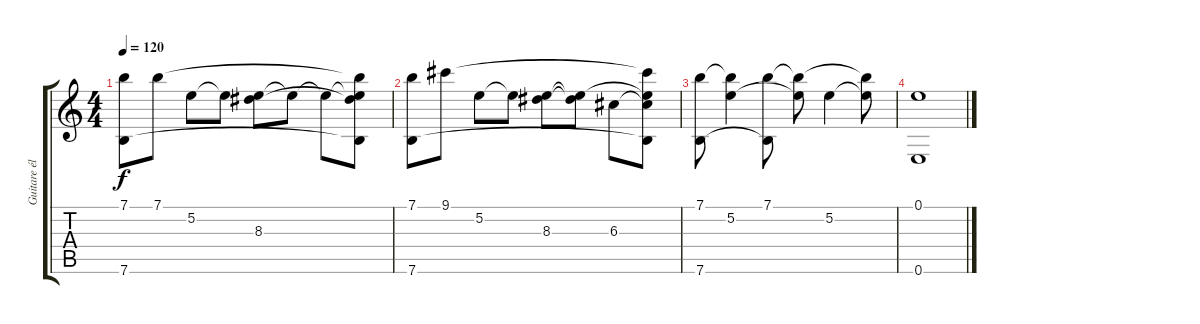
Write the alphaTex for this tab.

\track ("Guitare électro-accoustique" "Guitare él") {instrument acousticguitarsteel}
\staff {score tabs}
\tuning (E4 B3 G3 D3 A2 E2) {hide}
\ts (4 4)
\tempo 120
\clef g2
\ks c
(7.1 7.6).8{dy f} 7.1.8 5.2.8 5.2{t}.8 (5.2{t} 8.3).8 5.2{t}.8 5.2{t}.8 (7.1{t} 5.2{t} 8.3{t} 7.6{t}).8 |
(7.1 7.6).8 9.1.8 5.2.8 5.2{t}.8 (5.2{t} 8.3).8 (5.2{t} 8.3{t}).8 6.3.8 (9.1{t} 5.2{t} 6.3{t} 7.6{t}).8 |
(7.1 7.6).8 (7.1{t} 5.2).4 (7.1 7.6{t}).8 (7.1{t} 5.2{t}).8 5.2.4 (7.1{t} 5.2{t}).8 |
(0.1 0.6).1
